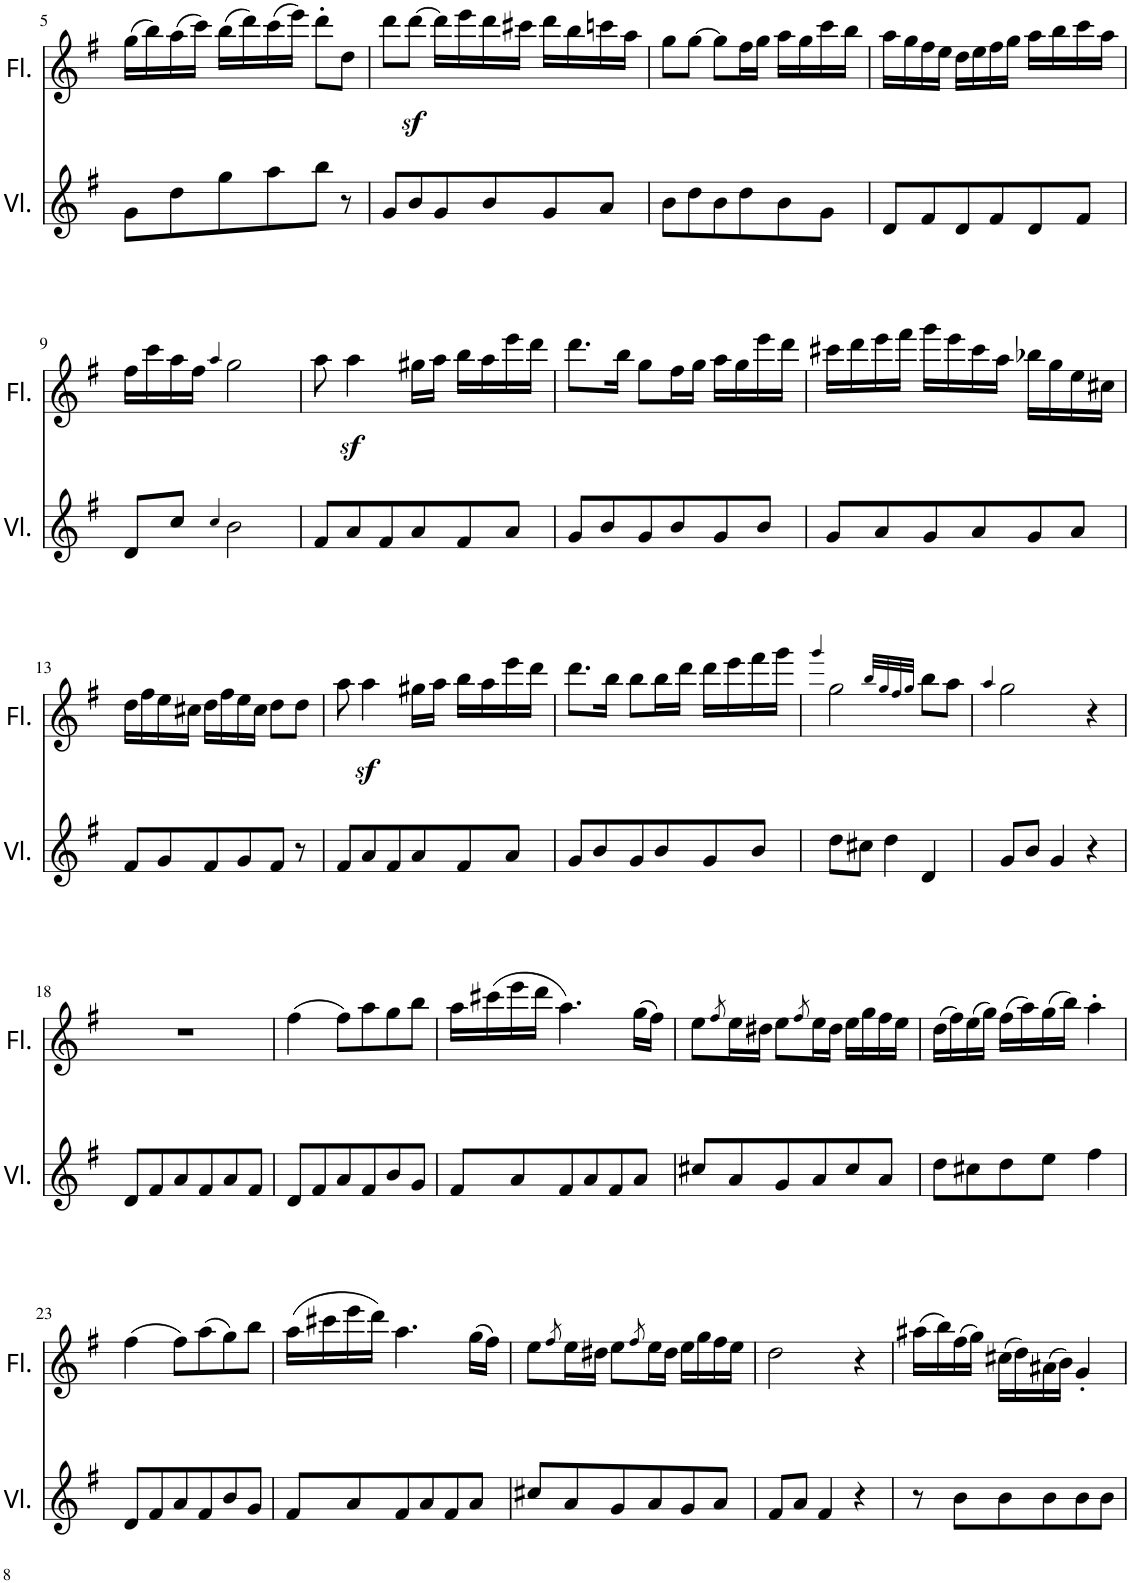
**kern	**kern
*part2	*part1
*staff2	*staff1
*I"Violine	*I"Flöte
*I'Vl.	*I'Fl.
!!LO:PB:g=z
*clefG2	*clefG2
*k[f#]	*k[f#]
*M3/4	*M3/4
=5	=5
8g\L	(16gg\LL
.	16bb\)
8dd\	(16aa\
.	16ccc\JJ)
8gg\	(16bb\LL
.	16ddd\)
8aa\	(16ccc\
.	16eee\JJ)
8bb\J	8ddd'\L
8r	8dd\J
=6	=6
8g/L	8ddd\L
8b/	[8dddz<\J
8g/	16ddd\LL]
.	16eee\
8b/	16ddd\
.	16ccc#X\JJ
8g/	16ddd\LL
.	16bb\
8a/J	16cccn\
.	16aa\JJ
=7	=7
8b\L	8gg\L
8dd\	[8gg\J
8b\	8gg\L]
8dd\	16ff#\L
.	16gg\JJ
8b\	16aa\LL
.	16gg\
8g\J	16ccc\
.	16bb\JJ
=8	=8
8d/L	16aa\LL
.	16gg\
8f#/	16ff#\
.	16ee\JJ
8d/	16dd\LL
.	16ee\
8f#/	16ff#\
.	16gg\JJ
8d/	16aa\LL
.	16bb\
8f#/J	16ccc\
.	16aa\JJ
!!LO:LB:g=z
=9	=9
8d/L	16ff#\LL
.	16ccc\
8cc/J	16aa\
.	16ff#\JJ
4qcc/	4qaa/
2b\	2gg\
=10	=10
8f#/L	8aa\
8a/	4aaz<\
8f#/	.
8a/	16gg#X\LL
.	16aa\JJ
8f#/	16bb\LL
.	16aa\
8a/J	16eee\
.	16ddd\JJ
=11	=11
8g/L	8.ddd\L
8b/	.
.	16bb\Jk
8g/	8gg\L
8b/	16ff#\L
.	16gg\JJ
8g/	16aa\LL
.	16gg\
8b/J	16eee\
.	16ddd\JJ
=12	=12
8g/L	16ccc#X\LL
.	16ddd\
8a/	16eee\
.	16fff#\JJ
8g/	16ggg\LL
.	16eee\
8a/	16ccc#\
.	16aa\JJ
8g/	16bb-X\LL
.	16gg\
8a/J	16ee\
.	16cc#X\JJ
!!LO:LB:g=z
=13	=13
8f#/L	16dd\LL
.	16ff#\
8g/	16ee\
.	16cc#X\JJ
8f#/	16dd\LL
.	16ff#\
8g/	16ee\
.	16cc#\JJ
8f#/J	8dd\L
8r	8dd\J
=14	=14
8f#/L	8aa\
8a/	4aaz<\
8f#/	.
8a/	16gg#X\LL
.	16aa\JJ
8f#/	16bb\LL
.	16aa\
8a/J	16eee\
.	16ddd\JJ
=15	=15
8g/L	8.ddd\L
8b/	.
.	16bb\Jk
8g/	8bb\L
8b/	16bb\L
.	16ddd\JJ
8g/	16ddd\LL
.	16eee\
8b/J	16fff#\
.	16ggg\JJ
=16	=16
.	4qggg/
8dd\L	2gg\
8cc#X\J	.
4dd\	.
.	32qbb/LLL
.	32qgg/
.	32qff#/
.	32qgg/JJJ
4d/	8bb\L
.	8aa\J
=17	=17
.	4qaa/
8g/L	2gg\
8b/J	.
4g/	.
4r	4r
!!LO:LB:g=z
=18	=18
8d/L	2.r
8f#/	.
8a/	.
8f#/	.
8a/	.
8f#/J	.
=19	=19
8d/L	(4ff#\
8f#/	.
8a/	8ff#\L)
8f#/	8aa\
8b/	8gg\
8g/J	8bb\J
=20	=20
8f#/L	16aa\LL
.	(16ccc#X\
8a/	16eee\
.	16ddd\JJ
8f#/	4.aa\)
8a/	.
8f#/	.
8a/J	(16gg\LL
.	16ff#\JJ)
=21	=21
8cc#X/L	8ee\L
.	8qff#/
8a/	16ee\L
.	16dd#X\JJ
8g/	8ee\L
.	8qff#/
8a/	16ee\L
.	16dd#\JJ
8cc#/	16ee\LL
.	16gg\
8a/J	16ff#\
.	16ee\JJ
=22	=22
8dd\L	(16dd\LL
.	16ff#\)
8cc#X\	(16ee\
.	16gg\JJ)
8dd\	(16ff#\LL
.	16aa\)
8ee\J	(16gg\
.	16bb\JJ)
4ff#\	4aa'\
!!LO:LB:g=z
=23	=23
8d/L	(4ff#\
8f#/	.
8a/	8ff#\L)
8f#/	(8aa\
8b/	8gg\)
8g/J	8bb\J
=24	=24
8f#/L	(16aa\LL
.	16ccc#X\
8a/	16eee\
.	16ddd\JJ)
8f#/	4.aa\
8a/	.
8f#/	.
8a/J	(16gg\LL
.	16ff#\JJ)
=25	=25
8cc#X/L	8ee\L
.	8qff#/
8a/	16ee\L
.	16dd#X\JJ
8g/	8ee\L
.	8qff#/
8a/	16ee\L
.	16dd#\JJ
8g/	16ee\LL
.	16gg\
8a/J	16ff#\
.	16ee\JJ
=26	=26
8f#/L	2dd\
8a/J	.
4f#/	.
4r	4r
=27	=27
8r	(16aa#X\LL
.	16bb\)
8b\L	(16ff#\
.	16gg\JJ)
8b\	(16cc#X\LL
.	16dd\)
8b\	(16a#X\
.	16b\JJ)
8b\	4g'/
8b\J	.
=	=
*-	*-
